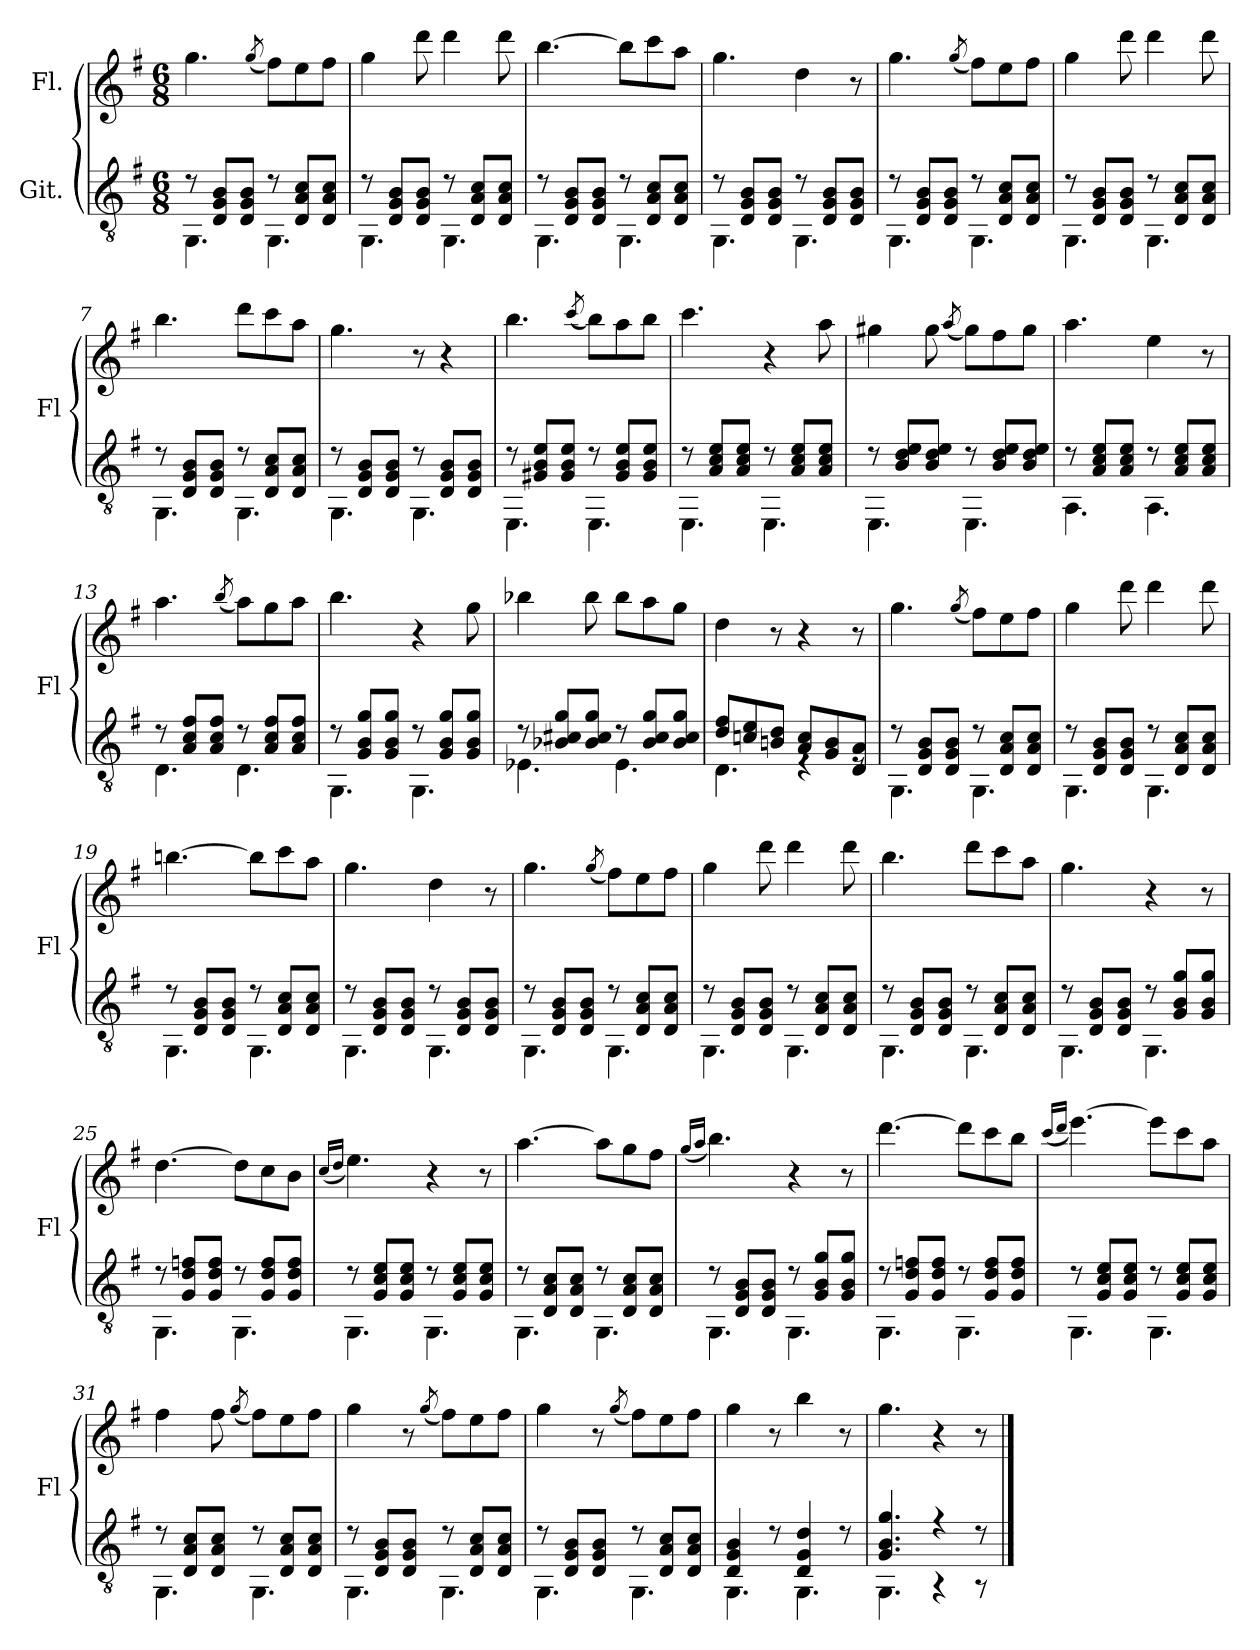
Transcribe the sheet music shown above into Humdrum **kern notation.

**kern	**kern
*part2	*part1
*staff2	*staff1
*I"Git.	*I"Fl.
*	*I'Fl
*clefGv2	*clefG2
*k[f#]	*k[f#]
*M6/8	*M6/8
*MM80	*MM80
=1	=1
*^	*
8r	4.GG\	4.gg\
8D/ 8G/ 8B/L	.	.
8D/ 8G/ 8B/J	.	.
.	.	(8qgg/
8r	4.GG\	8ff#\L)
8D/ 8A/ 8c/L	.	8ee\
8D/ 8A/ 8c/J	.	8ff#\J
=2	=2	=2
8r	4.GG\	4gg\
8D/ 8G/ 8B/L	.	.
8D/ 8G/ 8B/J	.	8ddd\
8r	4.GG\	4ddd\
8D/ 8A/ 8c/L	.	.
8D/ 8A/ 8c/J	.	8ddd\
=3	=3	=3
8r	4.GG\	[4.bb\
8D/ 8G/ 8B/L	.	.
8D/ 8G/ 8B/J	.	.
8r	4.GG\	8bb\L]
8D/ 8A/ 8c/L	.	8ccc\
8D/ 8A/ 8c/J	.	8aa\J
=4	=4	=4
8r	4.GG\	4.gg\
8D/ 8G/ 8B/L	.	.
8D/ 8G/ 8B/J	.	.
8r	4.GG\	4dd\
8D/ 8G/ 8B/L	.	.
8D/ 8G/ 8B/J	.	8r
=5	=5	=5
8r	4.GG\	4.gg\
8D/ 8G/ 8B/L	.	.
8D/ 8G/ 8B/J	.	.
.	.	(8qgg/
8r	4.GG\	8ff#\L)
8D/ 8A/ 8c/L	.	8ee\
8D/ 8A/ 8c/J	.	8ff#\J
!!LO:LB:g=z
=6	=6	=6
8r	4.GG\	4gg\
8D/ 8G/ 8B/L	.	.
8D/ 8G/ 8B/J	.	8ddd\
8r	4.GG\	4ddd\
8D/ 8A/ 8c/L	.	.
8D/ 8A/ 8c/J	.	8ddd\
=7	=7	=7
8r	4.GG\	4.bb\
8D/ 8G/ 8B/L	.	.
8D/ 8G/ 8B/J	.	.
8r	4.GG\	8ddd\L
8D/ 8A/ 8c/L	.	8ccc\
8D/ 8A/ 8c/J	.	8aa\J
=8	=8	=8
8r	4.GG\	4.gg\
8D/ 8G/ 8B/L	.	.
8D/ 8G/ 8B/J	.	.
8r	4.GG\	8r
8D/ 8G/ 8B/L	.	4r
8D/ 8G/ 8B/J	.	.
=9	=9	=9
8r	4.EE\	4.bb\
8G#X/ 8B/ 8e/L	.	.
8G#/ 8B/ 8e/J	.	.
.	.	(8qccc/
8r	4.EE\	8bb\L)
8G#/ 8B/ 8e/L	.	8aa\
8G#/ 8B/ 8e/J	.	8bb\J
=10	=10	=10
8r	4.EE\	4.ccc\
8A/ 8c/ 8e/L	.	.
8A/ 8c/ 8e/J	.	.
8r	4.EE\	4r
8A/ 8c/ 8e/L	.	.
8A/ 8c/ 8e/J	.	8aa\
!!LO:LB:g=z
=11	=11	=11
8r	4.EE\	4gg#X\
8B/ 8d/ 8e/L	.	.
8B/ 8d/ 8e/J	.	8gg#\
.	.	(8qaa/
8r	4.EE\	8gg#\L)
8B/ 8d/ 8e/L	.	8ff#\
8B/ 8d/ 8e/J	.	8gg#\J
=12	=12	=12
8r	4.AA\	4.aa\
8A/ 8c/ 8e/L	.	.
8A/ 8c/ 8e/J	.	.
8r	4.AA\	4ee\
8A/ 8c/ 8e/L	.	.
8A/ 8c/ 8e/J	.	8r
=13	=13	=13
8r	4.D\	4.aa\
8A/ 8c/ 8f#/L	.	.
8A/ 8c/ 8f#/J	.	.
.	.	(8qbb/
8r	4.D\	8aa\L)
8A/ 8c/ 8f#/L	.	8gg\
8A/ 8c/ 8f#/J	.	8aa\J
=14	=14	=14
8r	4.GG\	4.bb\
8G/ 8B/ 8g/L	.	.
8G/ 8B/ 8g/J	.	.
8r	4.GG\	4r
8G/ 8B/ 8g/L	.	.
8G/ 8B/ 8g/J	.	8gg\
!!LO:LB:g=z
=15	=15	=15
8r	4.E-X\	4bb-X\
8B-X/ 8c#X/ 8g/L	.	.
8B-/ 8c#/ 8g/J	.	8bb-\
8r	4.E-\	8bb-\L
8B-/ 8c#/ 8g/L	.	8aa\
8B-/ 8c#/ 8g/J	.	8gg\J
=16	=16	=16
8d/ 8f#/L	4.D\	4dd\
8cn/ 8e/	.	.
8Bn/ 8d/J	.	8r
8A/ 8c/L	4rE	4r
8G/ 8B/	.	.
8D/ 8A/J	8rE	8r
=17	=17	=17
8r	4.GG\	4.gg\
8D/ 8G/ 8B/L	.	.
8D/ 8G/ 8B/J	.	.
.	.	(8qgg/
8r	4.GG\	8ff#\L)
8D/ 8A/ 8c/L	.	8ee\
8D/ 8A/ 8c/J	.	8ff#\J
=18	=18	=18
8r	4.GG\	4gg\
8D/ 8G/ 8B/L	.	.
8D/ 8G/ 8B/J	.	8ddd\
8r	4.GG\	4ddd\
8D/ 8A/ 8c/L	.	.
8D/ 8A/ 8c/J	.	8ddd\
!!LO:PB:g=z
=19	=19	=19
8r	4.GG\	[4.bbn\
8D/ 8G/ 8B/L	.	.
8D/ 8G/ 8B/J	.	.
8r	4.GG\	8bb\L]
8D/ 8A/ 8c/L	.	8ccc\
8D/ 8A/ 8c/J	.	8aa\J
=20	=20	=20
8r	4.GG\	4.gg\
8D/ 8G/ 8B/L	.	.
8D/ 8G/ 8B/J	.	.
8r	4.GG\	4dd\
8D/ 8G/ 8B/L	.	.
8D/ 8G/ 8B/J	.	8r
=21	=21	=21
8r	4.GG\	4.gg\
8D/ 8G/ 8B/L	.	.
8D/ 8G/ 8B/J	.	.
.	.	(8qgg/
8r	4.GG\	8ff#\L)
8D/ 8A/ 8c/L	.	8ee\
8D/ 8A/ 8c/J	.	8ff#\J
=22	=22	=22
8r	4.GG\	4gg\
8D/ 8G/ 8B/L	.	.
8D/ 8G/ 8B/J	.	8ddd\
8r	4.GG\	4ddd\
8D/ 8A/ 8c/L	.	.
8D/ 8A/ 8c/J	.	8ddd\
=23	=23	=23
8r	4.GG\	4.bb\
8D/ 8G/ 8B/L	.	.
8D/ 8G/ 8B/J	.	.
8r	4.GG\	8ddd\L
8D/ 8A/ 8c/L	.	8ccc\
8D/ 8A/ 8c/J	.	8aa\J
!!LO:LB:g=z
=24	=24	=24
8r	4.GG\	4.gg\
8D/ 8G/ 8B/L	.	.
8D/ 8G/ 8B/J	.	.
8r	4.GG\	4r
8G/ 8B/ 8g/L	.	.
8G/ 8B/ 8g/J	.	8r
=25	=25	=25
8r	4.GG\	[4.dd\
8G/ 8d/ 8fn/L	.	.
8G/ 8d/ 8f/J	.	.
8r	4.GG\	8dd\L]
8G/ 8d/ 8f/L	.	8cc\
8G/ 8d/ 8f/J	.	8b\J
=26	=26	=26
.	.	(16qcc/LL
.	.	16qdd/JJ
8r	4.GG\	4.ee\)
8G/ 8c/ 8e/L	.	.
8G/ 8c/ 8e/J	.	.
8r	4.GG\	4r
8G/ 8c/ 8e/L	.	.
8G/ 8c/ 8e/J	.	8r
=27	=27	=27
8r	4.GG\	[4.aa\
8D/ 8A/ 8c/L	.	.
8D/ 8A/ 8c/J	.	.
8r	4.GG\	8aa\L]
8D/ 8A/ 8c/L	.	8gg\
8D/ 8A/ 8c/J	.	8ff#\J
=28	=28	=28
.	.	(16qgg/LL
.	.	16qaa/JJ
8r	4.GG\	4.bb\)
8D/ 8G/ 8B/L	.	.
8D/ 8G/ 8B/J	.	.
8r	4.GG\	4r
8G/ 8B/ 8g/L	.	.
8G/ 8B/ 8g/J	.	8r
!!LO:LB:g=z
=29	=29	=29
8r	4.GG\	[4.ddd\
8G/ 8d/ 8fn/L	.	.
8G/ 8d/ 8f/J	.	.
8r	4.GG\	8ddd\L]
8G/ 8d/ 8f/L	.	8ccc\
8G/ 8d/ 8f/J	.	8bb\J
=30	=30	=30
.	.	(16qccc/LL
.	.	16qddd/JJ
8r	4.GG\	[4.eee\)
8G/ 8c/ 8e/L	.	.
8G/ 8c/ 8e/J	.	.
8r	4.GG\	8eee\L]
8G/ 8c/ 8e/L	.	8ccc\
8G/ 8c/ 8e/J	.	8aa\J
=31	=31	=31
8r	4.GG\	4ff#\
8D/ 8A/ 8c/L	.	.
8D/ 8A/ 8c/J	.	8ff#\
.	.	(8qgg/
8r	4.GG\	8ff#\L)
8D/ 8A/ 8c/L	.	8ee\
8D/ 8A/ 8c/J	.	8ff#\J
=32	=32	=32
8r	4.GG\	4gg\
8D/ 8G/ 8B/L	.	.
8D/ 8G/ 8B/J	.	8r
.	.	(8qgg/
8r	4.GG\	8ff#\L)
8D/ 8A/ 8c/L	.	8ee\
8D/ 8A/ 8c/J	.	8ff#\J
=33	=33	=33
8r	4.GG\	4gg\
8D/ 8G/ 8B/L	.	.
8D/ 8G/ 8B/J	.	8r
.	.	(8qgg/
8r	4.GG\	8ff#\L)
8D/ 8A/ 8c/L	.	8ee\
8D/ 8A/ 8c/J	.	8ff#\J
!!LO:LB:g=z
=34	=34	=34
4D/ 4G/ 4B/	4.GG\	4gg\
8r	.	8r
4D/ 4G/ 4d/	4.GG\	4bb\
8r	.	8r
=35	=35	=35
4.G/ 4.B/ 4.g/	4.GG\	4.gg\
4r	4r	4r
8r	8r	8r
*v	*v	*
==	==
*-	*-
